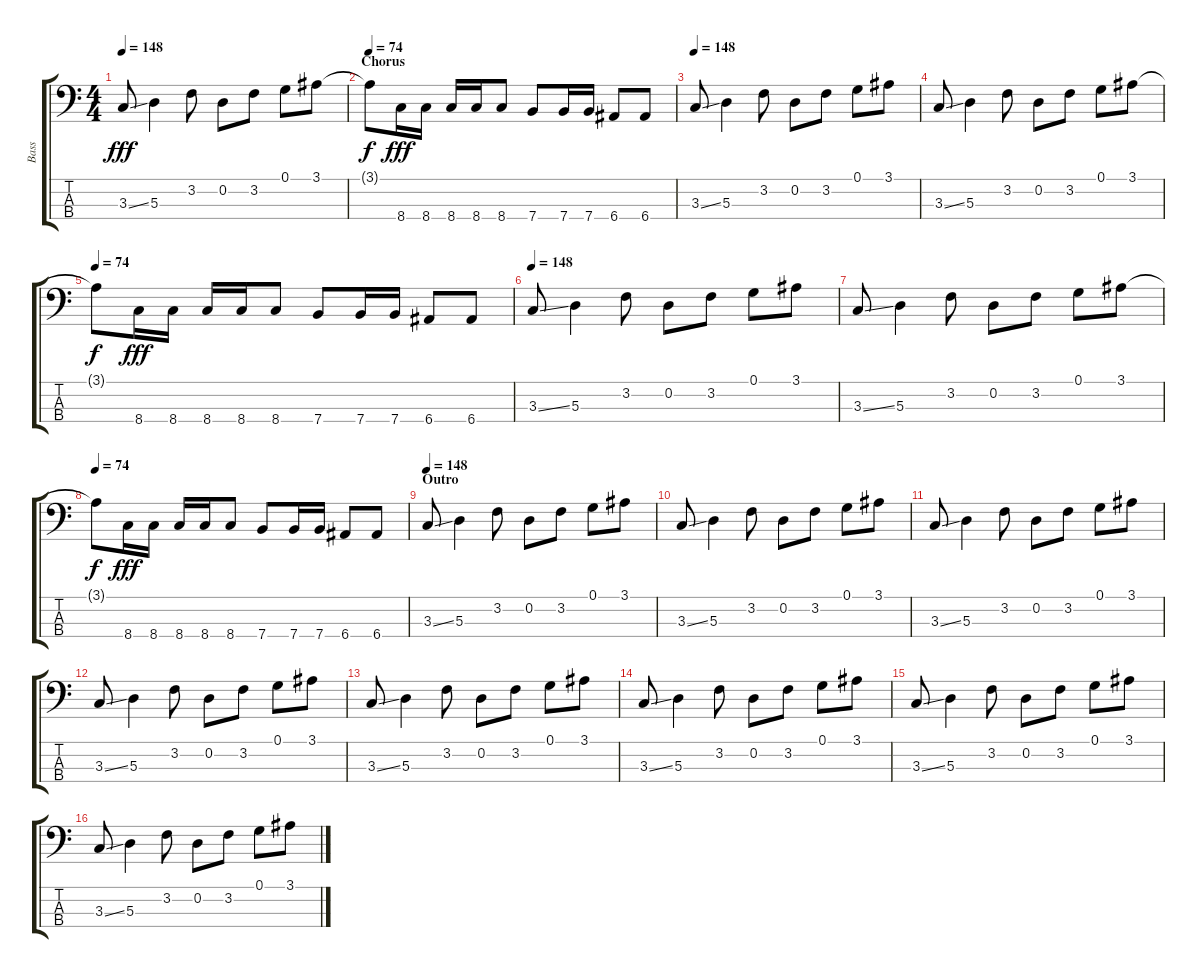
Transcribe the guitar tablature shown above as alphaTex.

\track ("Bass" "Bass") {instrument fretlessbass}
\staff {score tabs}
\tuning (G2 D2 A1 E1) {hide}
\ts (4 4)
\tempo 148
\clef f4
\ks c
3.3{ss}.8{dy fff} 5.3.4 3.2.8 0.2.8 3.2.8 0.1.8 3.1.8 |
\section ("" "Chorus")
\tempo 74
3.1{t}.8{dy f} 8.4.16{dy fff} 8.4.16 8.4.16 8.4.16 8.4.8 7.4.8 7.4.16 7.4.16 6.4.8 6.4.8 |
\tempo 148
3.3{ss}.8 5.3.4 3.2.8 0.2.8 3.2.8 0.1.8 3.1.8 |
3.3{ss}.8 5.3.4 3.2.8 0.2.8 3.2.8 0.1.8 3.1.8 |
\tempo 74
3.1{t}.8{dy f} 8.4.16{dy fff} 8.4.16 8.4.16 8.4.16 8.4.8 7.4.8 7.4.16 7.4.16 6.4.8 6.4.8 |
\tempo 148
3.3{ss}.8 5.3.4 3.2.8 0.2.8 3.2.8 0.1.8 3.1.8 |
3.3{ss}.8 5.3.4 3.2.8 0.2.8 3.2.8 0.1.8 3.1.8 |
\tempo 74
3.1{t}.8{dy f} 8.4.16{dy fff} 8.4.16 8.4.16 8.4.16 8.4.8 7.4.8 7.4.16 7.4.16 6.4.8 6.4.8 |
\section ("" "Outro")
\tempo 148
3.3{ss}.8 5.3.4 3.2.8 0.2.8 3.2.8 0.1.8 3.1.8 |
3.3{ss}.8 5.3.4 3.2.8 0.2.8 3.2.8 0.1.8 3.1.8 |
3.3{ss}.8 5.3.4 3.2.8 0.2.8 3.2.8 0.1.8 3.1.8 |
3.3{ss}.8 5.3.4 3.2.8 0.2.8 3.2.8 0.1.8 3.1.8 |
3.3{ss}.8{volume 10} 5.3.4 3.2.8 0.2.8 3.2.8 0.1.8 3.1.8 |
3.3{ss}.8{volume 8} 5.3.4 3.2.8 0.2.8 3.2.8 0.1.8 3.1.8 |
3.3{ss}.8{volume 6} 5.3.4 3.2.8 0.2.8 3.2.8 0.1.8 3.1.8 |
3.3{ss}.8{volume 4} 5.3.4 3.2.8 0.2.8 3.2.8 0.1.8 3.1.8
